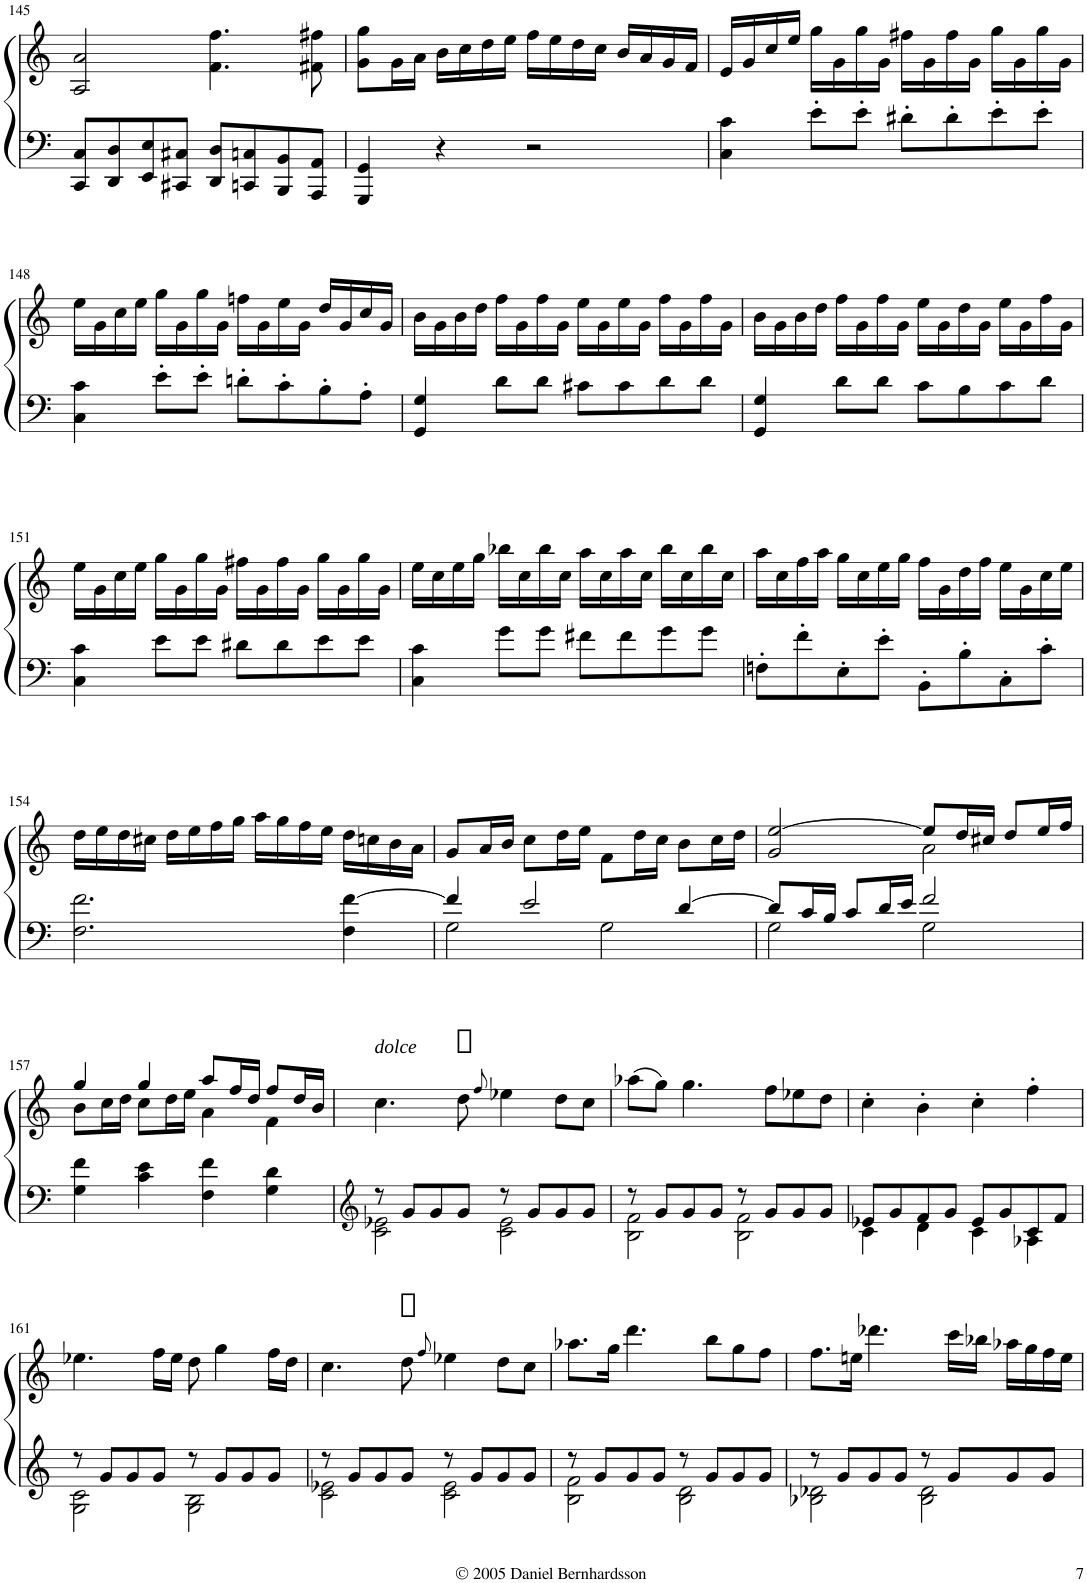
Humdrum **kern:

**kern	**kern
*part1	*part1
*staff2	*staff1
*I"Piano	*
*I'Pno.	*
!!LO:PB:g=z
*clefF4	*clefG2
*k[]	*k[]
*M4/4	*M4/4
*met(c)	*met(c)
=145	=145
8CC/ 8C/L	2A/ 2a/
8DD/ 8D/	.
8EE/ 8E/	.
8CC#X/ 8C#X/J	.
8DD/ 8D/L	4.f\ 4.ff\
8CCn/ 8Cn/	.
8BBB/ 8BB/	.
8AAA/ 8AA/J	8f#X\ 8ff#X\
=146	=146
4GGG/ 4GG/	8g\ 8gg\L
.	16g\L
.	16a\JJ
4r	16b\LL
.	16cc\
.	16dd\
.	16ee\JJ
2r	16ff\LL
.	16ee\
.	16dd\
.	16cc\JJ
.	16b/LL
.	16a/
.	16g/
.	16f/JJ
=147	=147
4C\ 4c\	16e/LL
.	16g/
.	16cc/
.	16ee/JJ
8e'\L	16gg\LL
.	16g\
8e'\J	16gg\
.	16g\JJ
8d#X'\L	16ff#X\LL
.	16g\
8d#'\	16ff#\
.	16g\JJ
8e'\	16gg\LL
.	16g\
8e'\J	16gg\
.	16g\JJ
!!LO:LB:g=z
=148	=148
4C\ 4c\	16ee\LL
.	16g\
.	16cc\
.	16ee\JJ
8e'\L	16gg\LL
.	16g\
8e'\J	16gg\
.	16g\JJ
8dn'\L	16ffn\LL
.	16g\
8c'\	16ee\
.	16g\JJ
8B'\	16dd/LL
.	16g/
8A'\J	16cc/
.	16g/JJ
=149	=149
4GG/ 4G/	16b\LL
.	16g\
.	16b\
.	16dd\JJ
8d\L	16ff\LL
.	16g\
8d\J	16ff\
.	16g\JJ
8c#X\L	16ee\LL
.	16g\
8c#\	16ee\
.	16g\JJ
8d\	16ff\LL
.	16g\
8d\J	16ff\
.	16g\JJ
=150	=150
4GG/ 4G/	16b\LL
.	16g\
.	16b\
.	16dd\JJ
8d\L	16ff\LL
.	16g\
8d\J	16ff\
.	16g\JJ
8c\L	16ee\LL
.	16g\
8B\	16dd\
.	16g\JJ
8c\	16ee\LL
.	16g\
8d\J	16ff\
.	16g\JJ
!!LO:LB:g=z
=151	=151
4C\ 4c\	16ee\LL
.	16g\
.	16cc\
.	16ee\JJ
8e\L	16gg\LL
.	16g\
8e\J	16gg\
.	16g\JJ
8d#X\L	16ff#X\LL
.	16g\
8d#\	16ff#\
.	16g\JJ
8e\	16gg\LL
.	16g\
8e\J	16gg\
.	16g\JJ
=152	=152
4C\ 4c\	16ee\LL
.	16cc\
.	16ee\
.	16gg\JJ
8g\L	16bb-X\LL
.	16cc\
8g\J	16bb-\
.	16cc\JJ
8f#X\L	16aa\LL
.	16cc\
8f#\	16aa\
.	16cc\JJ
8g\	16bb-\LL
.	16cc\
8g\J	16bb-\
.	16cc\JJ
=153	=153
8Fn'\L	16aa\LL
.	16cc\
8f'\	16ff\
.	16aa\JJ
8E'\	16gg\LL
.	16cc\
8e'\J	16ee\
.	16gg\JJ
8BB'\L	16ff\LL
.	16g\
8B'\	16dd\
.	16ff\JJ
8C'\	16ee\LL
.	16g\
8c'\J	16cc\
.	16ee\JJ
!!LO:LB:g=z
=154	=154
2.F\ 2.f\	16dd\LL
.	16ee\
.	16dd\
.	16cc#X\JJ
.	16dd\LL
.	16ee\
.	16ff\
.	16gg\JJ
.	16aa\LL
.	16gg\
.	16ff\
.	16ee\JJ
4F\ [4f\	16dd\LL
.	16ccn\
.	16b\
.	16a\JJ
=155	=155
*^	*
4f/]	2G\	8g/L
.	.	16a/L
.	.	16b/JJ
2e/	.	8cc\L
.	.	16dd\L
.	.	16ee\JJ
.	2G\	8f\L
.	.	16dd\L
.	.	16cc\JJ
[4d/	.	8b\L
.	.	16cc\L
.	.	16dd\JJ
=156	=156	=156
*	*	*^
8d/L]	2G\	2g/ [2ee/	2ryy
16c/L	.	.	.
16B/JJ	.	.	.
8c/L	.	.	.
16d/L	.	.	.
16e/JJ	.	.	.
2f/	2G\	8ee/L]	2a\
.	.	16dd/L	.
.	.	16cc#X/JJ	.
.	.	8dd/L	.
.	.	16ee/L	.
.	.	16ff/JJ	.
*v	*v	*	*
!!LO:LB:g=z	!!
=157	=157	=157
4G\ 4f\	4gg/	8b\L
.	.	16cc\L
.	.	16dd\JJ
4c\ 4e\	4gg/	8cc\L
.	.	16dd\L
.	.	16ee\JJ
4F\ 4f\	8aa/L	4a\
.	16ff/L	.
.	16dd/JJ	.
4G\ 4d\	8ff/L	4f\
.	16dd/L	.
.	16b/JJ	.
*	*v	*v
=158	=158
*clefG2	*
*^	*
!	!	!LO:TX:a:i:t=dolce
8r	2c\ 2e-X\	4.cc\
8g/L	.	.
8g/	.	.
8g/J	.	8dd\
.	.	8qff/
8r	2c\ 2e-\	4ee-X\
8g/L	.	.
8g/	.	8dd\L
8g/J	.	8cc\J
=159	=159	=159
8r	2B\ 2f\	(8aa-X\L
8g/L	.	8gg\J)
8g/	.	4.gg\
8g/J	.	.
8r	2B\ 2f\	.
8g/L	.	8ff\L
8g/	.	8ee-X\
8g/J	.	8dd\J
=160	=160	=160
8e-X/L	4c\	4cc'\
8g/	.	.
8f/	4d\	4b'\
8g/J	.	.
8e-/L	4c\	4cc'\
8g/	.	.
8c/	4A-X\	4ff'\
8f/J	.	.
!!LO:LB:g=z
=161	=161	=161
8r	2G\ 2c\	4.ee-X\
8g/L	.	.
8g/	.	.
8g/J	.	16ff\LL
.	.	16ee-\JJ
8r	2G\ 2B\	8dd\
8g/L	.	4gg\
8g/	.	.
8g/J	.	16ff\LL
.	.	16dd\JJ
=162	=162	=162
8r	2c\ 2e-X\	4.cc\
8g/L	.	.
8g/	.	.
8g/J	.	8dd\
.	.	8qff/
8r	2c\ 2e-\	4ee-X\
8g/L	.	.
8g/	.	8dd\L
8g/J	.	8cc\J
=163	=163	=163
8r	2B\ 2f\	8.aa-X\L
8g/L	.	.
.	.	16gg\Jk
8g/	.	4.ddd\
8g/J	.	.
8r	2B\ 2d\	.
8g/L	.	8bb\L
8g/	.	8gg\
8g/J	.	8ff\J
=164	=164	=164
8r	2B-X\ 2d-X\	8.ff\L
8g/L	.	.
.	.	16een\Jk
8g/	.	4.ddd-X\
8g/J	.	.
8r	2B-\ 2d-\	.
8g/L	.	16ccc\LL
.	.	16bb-X\JJ
8g/	.	16aa-X\LL
.	.	16gg\
8g/J	.	16ff\
.	.	16ee\JJ
*v	*v	*
=	=
*-	*-
